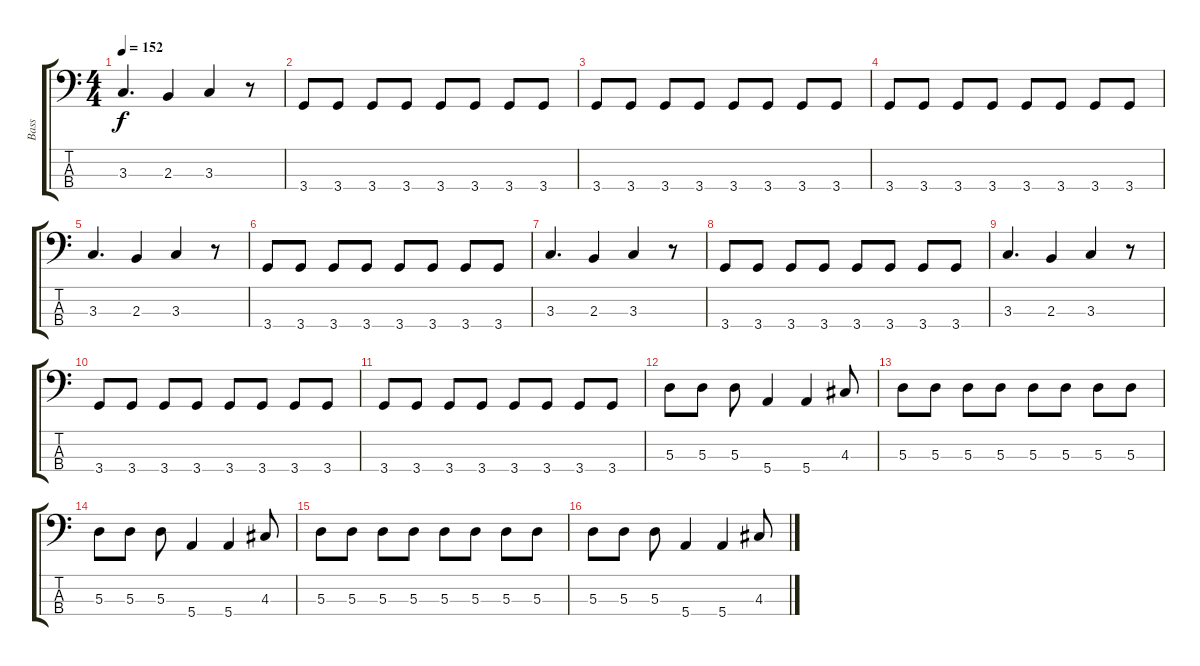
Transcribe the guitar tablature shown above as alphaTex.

\track ("Bass" "Bass") {instrument electricbasspick}
\staff {score tabs}
\tuning (G2 D2 A1 E1) {hide}
\ts (4 4)
\tempo 152
\clef f4
\ks c
3.3.4{d dy f} 2.3.4 3.3.4 r.8 |
3.4.8 3.4.8 3.4.8 3.4.8 3.4.8 3.4.8 3.4.8 3.4.8 |
3.4.8 3.4.8 3.4.8 3.4.8 3.4.8 3.4.8 3.4.8 3.4.8 |
3.4.8 3.4.8 3.4.8 3.4.8 3.4.8 3.4.8 3.4.8 3.4.8 |
3.3.4{d} 2.3.4 3.3.4 r.8 |
3.4.8 3.4.8 3.4.8 3.4.8 3.4.8 3.4.8 3.4.8 3.4.8 |
3.3.4{d} 2.3.4 3.3.4 r.8 |
3.4.8 3.4.8 3.4.8 3.4.8 3.4.8 3.4.8 3.4.8 3.4.8 |
3.3.4{d} 2.3.4 3.3.4 r.8 |
3.4.8 3.4.8 3.4.8 3.4.8 3.4.8 3.4.8 3.4.8 3.4.8 |
3.4.8 3.4.8 3.4.8 3.4.8 3.4.8 3.4.8 3.4.8 3.4.8 |
5.3.8 5.3.8 5.3.8 5.4.4 5.4.4 4.3.8 |
5.3.8 5.3.8 5.3.8 5.3.8 5.3.8 5.3.8 5.3.8 5.3.8 |
5.3.8 5.3.8 5.3.8 5.4.4 5.4.4 4.3.8 |
5.3.8 5.3.8 5.3.8 5.3.8 5.3.8 5.3.8 5.3.8 5.3.8 |
5.3.8 5.3.8 5.3.8 5.4.4 5.4.4 4.3.8
